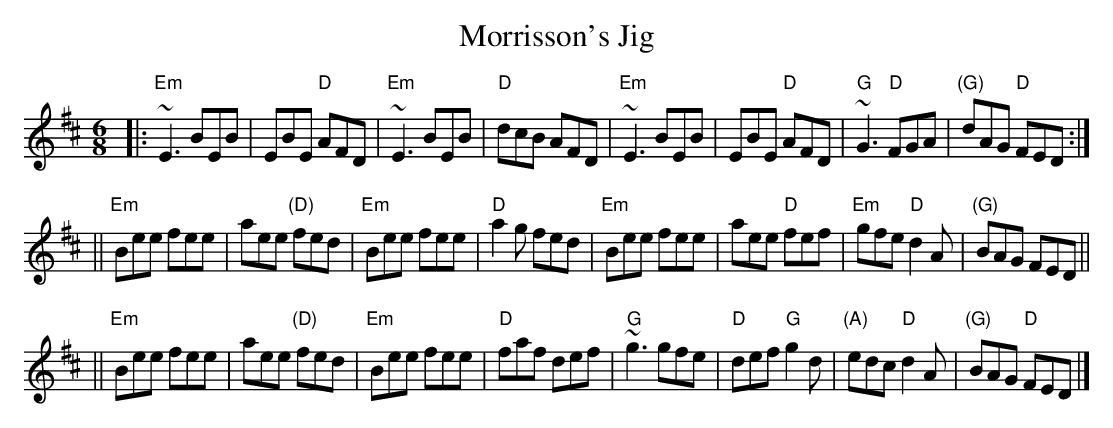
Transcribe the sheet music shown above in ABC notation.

X:1
T: Morrisson's Jig
M: 6/8
K: EDor
|: "Em"~E3 BEB | EBE "D"AFD | "Em"~E3 BEB | "D"dcB AFD \
|  "Em"~E3 BEB | EBE "D"AFD | "G"~G3 "D"FGA | "(G)"dAG "D"FED :|
|| "Em"Bee fee | aee "(D)"fed | "Em"Bee fee | "D"a2g fed \
|  "Em"Bee fee | aee "D"fef | "Em"gfe "D"d2A | "(G)"BAG FED ||
|| "Em"Bee fee | aee "(D)"fed | "Em"Bee fee | "D"faf def \
|  "G"~g3 gfe | "D"def "G"g2d | "(A)"edc "D"d2 A | "(G)"BAG "D"FED |]
